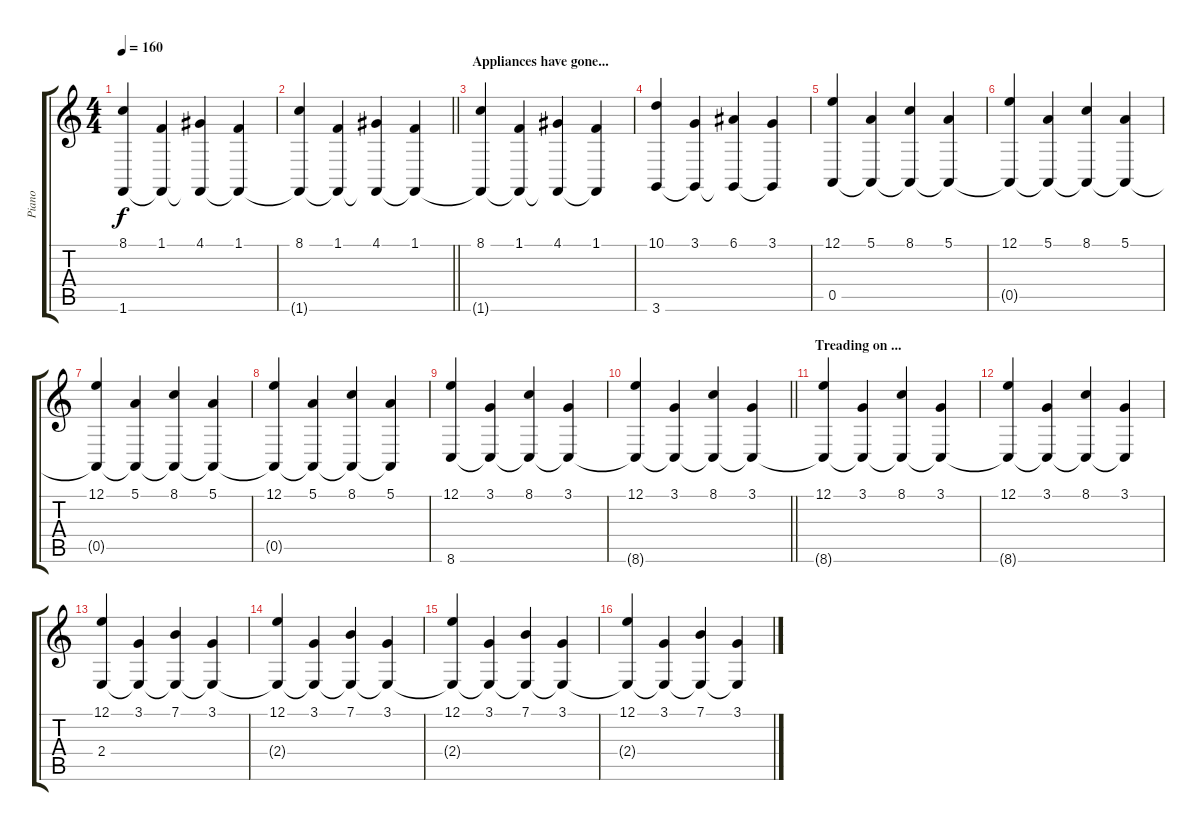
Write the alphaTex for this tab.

\track ("Piano" "Piano") {instrument acousticgrandpiano}
\staff {score tabs}
\tuning (E4 B3 G3 D3 A2 E2) {hide}
\ts (4 4)
\tempo 160
\clef g2
\ks c
(8.1 1.6).4{dy f} (1.1 1.6{t}).4 (4.1 1.6{t}).4 (1.1 1.6{t}).4 |
\barLineRight lightlight
(8.1 1.6{t}).4 (1.1 1.6{t}).4 (4.1 1.6{t}).4 (1.1 1.6{t}).4 |
\section ("" "Appliances have gone...")
(8.1 1.6{t}).4 (1.1 1.6{t}).4 (4.1 1.6{t}).4 (1.1 1.6{t}).4 |
(10.1 3.6).4 (3.1 3.6{t}).4 (6.1 3.6{t}).4 (3.1 3.6{t}).4 |
(12.1 0.5).4 (5.1 0.5{t}).4 (8.1 0.5{t}).4 (5.1 0.5{t}).4 |
(12.1 0.5{t}).4 (5.1 0.5{t}).4 (8.1 0.5{t}).4 (5.1 0.5{t}).4 |
(12.1 0.5{t}).4 (5.1 0.5{t}).4 (8.1 0.5{t}).4 (5.1 0.5{t}).4 |
(12.1 0.5{t}).4 (5.1 0.5{t}).4 (8.1 0.5{t}).4 (5.1 0.5{t}).4 |
(12.1 8.6).4 (3.1 8.6{t}).4 (8.1 8.6{t}).4 (3.1 8.6{t}).4 |
\barLineRight lightlight
(12.1 8.6{t}).4 (3.1 8.6{t}).4 (8.1 8.6{t}).4 (3.1 8.6{t}).4 |
\section ("" "Treading on ...")
(12.1 8.6{t}).4 (3.1 8.6{t}).4 (8.1 8.6{t}).4 (3.1 8.6{t}).4 |
(12.1 8.6{t}).4 (3.1 8.6{t}).4 (8.1 8.6{t}).4 (3.1 8.6{t}).4 |
(12.1 2.4).4 (3.1 2.4{t}).4 (7.1 2.4{t}).4 (3.1 2.4{t}).4 |
(12.1 2.4{t}).4 (3.1 2.4{t}).4 (7.1 2.4{t}).4 (3.1 2.4{t}).4 |
(12.1 2.4{t}).4 (3.1 2.4{t}).4 (7.1 2.4{t}).4 (3.1 2.4{t}).4 |
(12.1 2.4{t}).4 (3.1 2.4{t}).4 (7.1 2.4{t}).4 (3.1 2.4{t}).4
